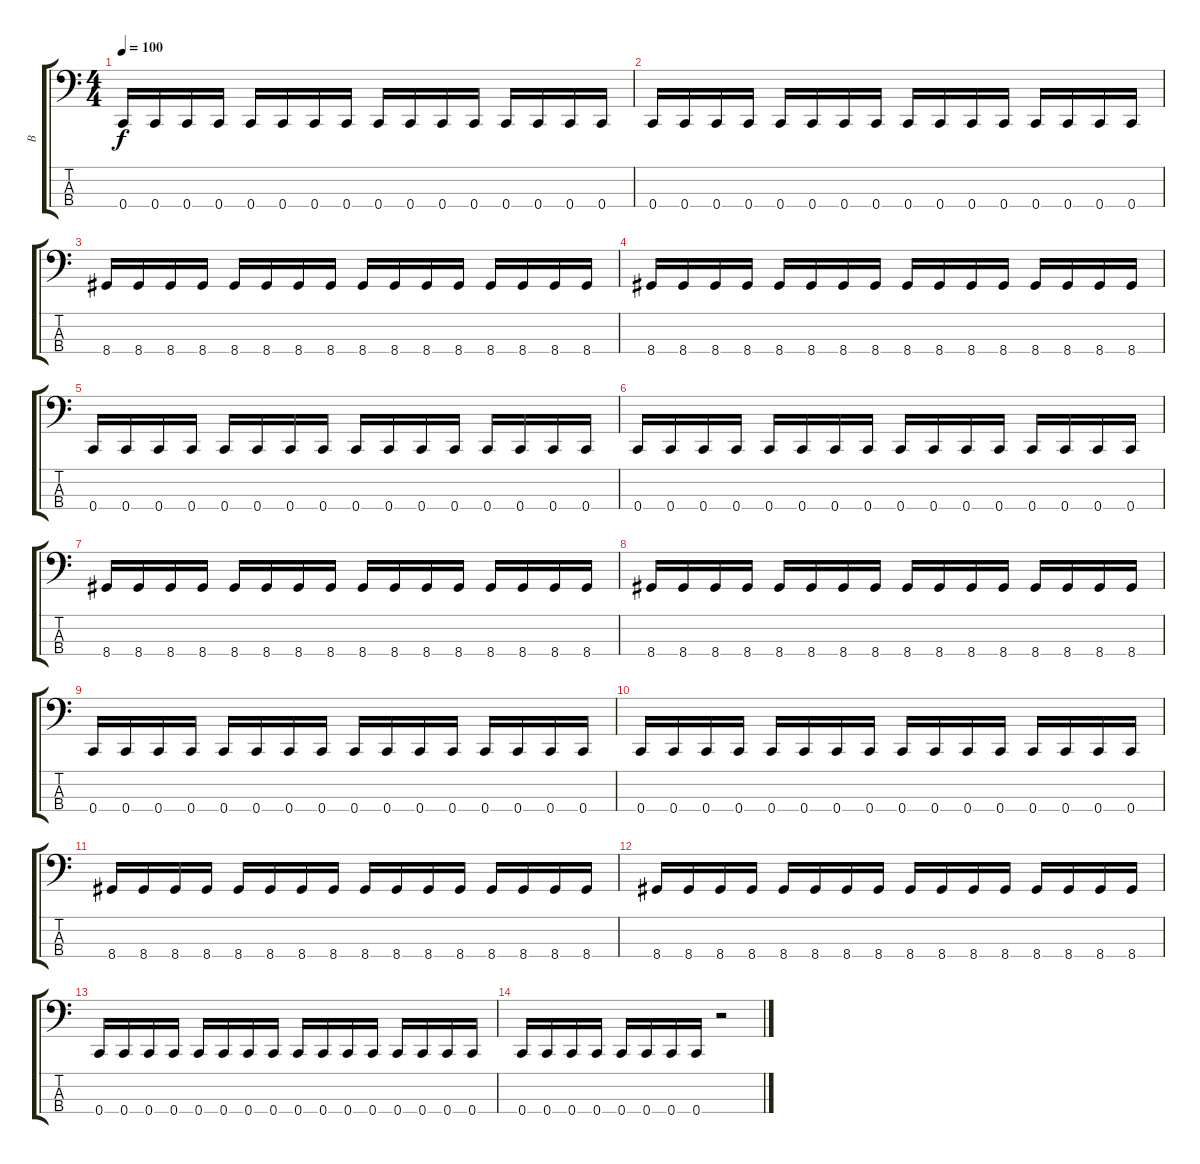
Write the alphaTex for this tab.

\track ("B" "B") {instrument electricbassfinger}
\staff {score tabs}
\tuning (F2 C2 G1 C1) {hide}
\ts (4 4)
\tempo 100
\clef f4
\ks c
0.4.16{dy f} 0.4.16 0.4.16 0.4.16 0.4.16 0.4.16 0.4.16 0.4.16 0.4.16 0.4.16 0.4.16 0.4.16 0.4.16 0.4.16 0.4.16 0.4.16 |
0.4.16 0.4.16 0.4.16 0.4.16 0.4.16 0.4.16 0.4.16 0.4.16 0.4.16 0.4.16 0.4.16 0.4.16 0.4.16 0.4.16 0.4.16 0.4.16 |
8.4.16 8.4.16 8.4.16 8.4.16 8.4.16 8.4.16 8.4.16 8.4.16 8.4.16 8.4.16 8.4.16 8.4.16 8.4.16 8.4.16 8.4.16 8.4.16 |
8.4.16 8.4.16 8.4.16 8.4.16 8.4.16 8.4.16 8.4.16 8.4.16 8.4.16 8.4.16 8.4.16 8.4.16 8.4.16 8.4.16 8.4.16 8.4.16 |
0.4.16 0.4.16 0.4.16 0.4.16 0.4.16 0.4.16 0.4.16 0.4.16 0.4.16 0.4.16 0.4.16 0.4.16 0.4.16 0.4.16 0.4.16 0.4.16 |
0.4.16 0.4.16 0.4.16 0.4.16 0.4.16 0.4.16 0.4.16 0.4.16 0.4.16 0.4.16 0.4.16 0.4.16 0.4.16 0.4.16 0.4.16 0.4.16 |
8.4.16 8.4.16 8.4.16 8.4.16 8.4.16 8.4.16 8.4.16 8.4.16 8.4.16 8.4.16 8.4.16 8.4.16 8.4.16 8.4.16 8.4.16 8.4.16 |
8.4.16 8.4.16 8.4.16 8.4.16 8.4.16 8.4.16 8.4.16 8.4.16 8.4.16 8.4.16 8.4.16 8.4.16 8.4.16 8.4.16 8.4.16 8.4.16 |
0.4.16 0.4.16 0.4.16 0.4.16 0.4.16 0.4.16 0.4.16 0.4.16 0.4.16 0.4.16 0.4.16 0.4.16 0.4.16 0.4.16 0.4.16 0.4.16 |
0.4.16 0.4.16 0.4.16 0.4.16 0.4.16 0.4.16 0.4.16 0.4.16 0.4.16 0.4.16 0.4.16 0.4.16 0.4.16 0.4.16 0.4.16 0.4.16 |
8.4.16 8.4.16 8.4.16 8.4.16 8.4.16 8.4.16 8.4.16 8.4.16 8.4.16 8.4.16 8.4.16 8.4.16 8.4.16 8.4.16 8.4.16 8.4.16 |
8.4.16 8.4.16 8.4.16 8.4.16 8.4.16 8.4.16 8.4.16 8.4.16 8.4.16 8.4.16 8.4.16 8.4.16 8.4.16 8.4.16 8.4.16 8.4.16 |
0.4.16 0.4.16 0.4.16 0.4.16 0.4.16 0.4.16 0.4.16 0.4.16 0.4.16 0.4.16 0.4.16 0.4.16 0.4.16 0.4.16 0.4.16 0.4.16 |
0.4.16 0.4.16 0.4.16 0.4.16 0.4.16 0.4.16 0.4.16 0.4.16 r.2
